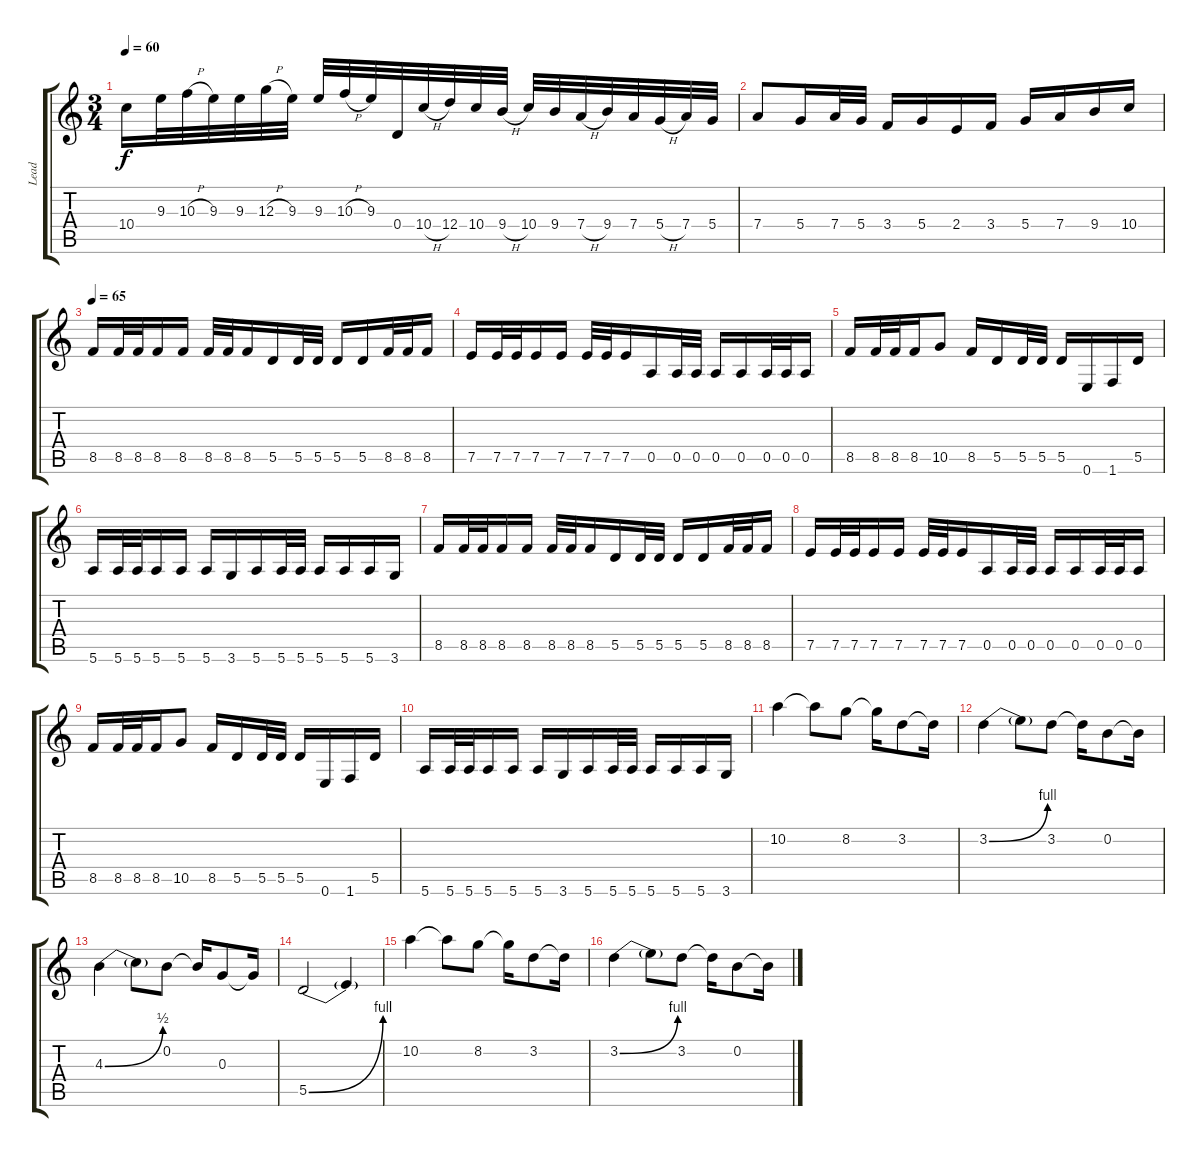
\track ("Lead" "Lead") {instrument distortionguitar}
\staff {score tabs}
\tuning (E4 B3 G3 D3 A2 E2) {hide}
\ts (3 4)
\tempo 60
\clef g2
\ks c
10.4.16{dy f} 9.3.32 10.3{h}.32 9.3.32 9.3.32 12.3{h}.32 9.3.32 9.3.32 10.3{h}.32 9.3.32 0.4.32 10.4{h}.32 12.4.32 10.4.32 9.4{h}.32 10.4.32 9.4.32 7.4{h}.32 9.4.32 7.4.32 5.4{h}.32 7.4.32 5.4.32 |
7.4.8 5.4.16 7.4.32 5.4.32 3.4.16 5.4.16 2.4.16 3.4.16 5.4.16 7.4.16 9.4.16 10.4.16 |
\tempo 65
8.5.16{volume 9} 8.5.32 8.5.32 8.5.16 8.5.16 8.5.32 8.5.32 8.5.16 5.5.16 5.5.32 5.5.32 5.5.16 5.5.16 8.5.32 8.5.32 8.5.16 |
7.5.16 7.5.32 7.5.32 7.5.16 7.5.16 7.5.32 7.5.32 7.5.16 0.5.16 0.5.32 0.5.32 0.5.16 0.5.16 0.5.32 0.5.32 0.5.16 |
8.5.16 8.5.32 8.5.32 8.5.16 10.5.8 8.5.16 5.5.16 5.5.32 5.5.32 5.5.16 0.6.16 1.6.16 5.5.16 |
5.6.16 5.6.32 5.6.32 5.6.16 5.6.16 5.6.16 3.6.16 5.6.16 5.6.32 5.6.32 5.6.16 5.6.16 5.6.16 3.6.16 |
8.5.16{volume 10} 8.5.32 8.5.32 8.5.16 8.5.16 8.5.32 8.5.32 8.5.16 5.5.16 5.5.32 5.5.32 5.5.16 5.5.16 8.5.32 8.5.32 8.5.16 |
7.5.16 7.5.32 7.5.32 7.5.16 7.5.16 7.5.32 7.5.32 7.5.16 0.5.16 0.5.32 0.5.32 0.5.16 0.5.16 0.5.32 0.5.32 0.5.16 |
8.5.16 8.5.32 8.5.32 8.5.16 10.5.8 8.5.16 5.5.16 5.5.32 5.5.32 5.5.16 0.6.16 1.6.16 5.5.16 |
5.6.16 5.6.32 5.6.32 5.6.16 5.6.16 5.6.16 3.6.16 5.6.16 5.6.32 5.6.32 5.6.16 5.6.16 5.6.16 3.6.16 |
10.2.4{volume 10} 10.2{t}.8 8.2.8 8.2{t}.16 3.2.8 3.2{t}.16 |
3.2{be (bend 0 0 60 4)}.4 3.2{t}.8 3.2.8 3.2{t}.16 0.2.8 0.2{t}.16 |
4.3{be (bend 0 0 60 2)}.4 4.3{t}.8 0.2.8 0.2{t}.16 0.3.8 0.3{t}.16 |
5.5{be (bend 0 0 60 4)}.2 5.5{t}.4 |
10.2.4{volume 10} 10.2{t}.8 8.2.8 8.2{t}.16 3.2.8 3.2{t}.16 |
3.2{be (bend 0 0 60 4)}.4 3.2{t}.8 3.2.8 3.2{t}.16 0.2.8 0.2{t}.16
